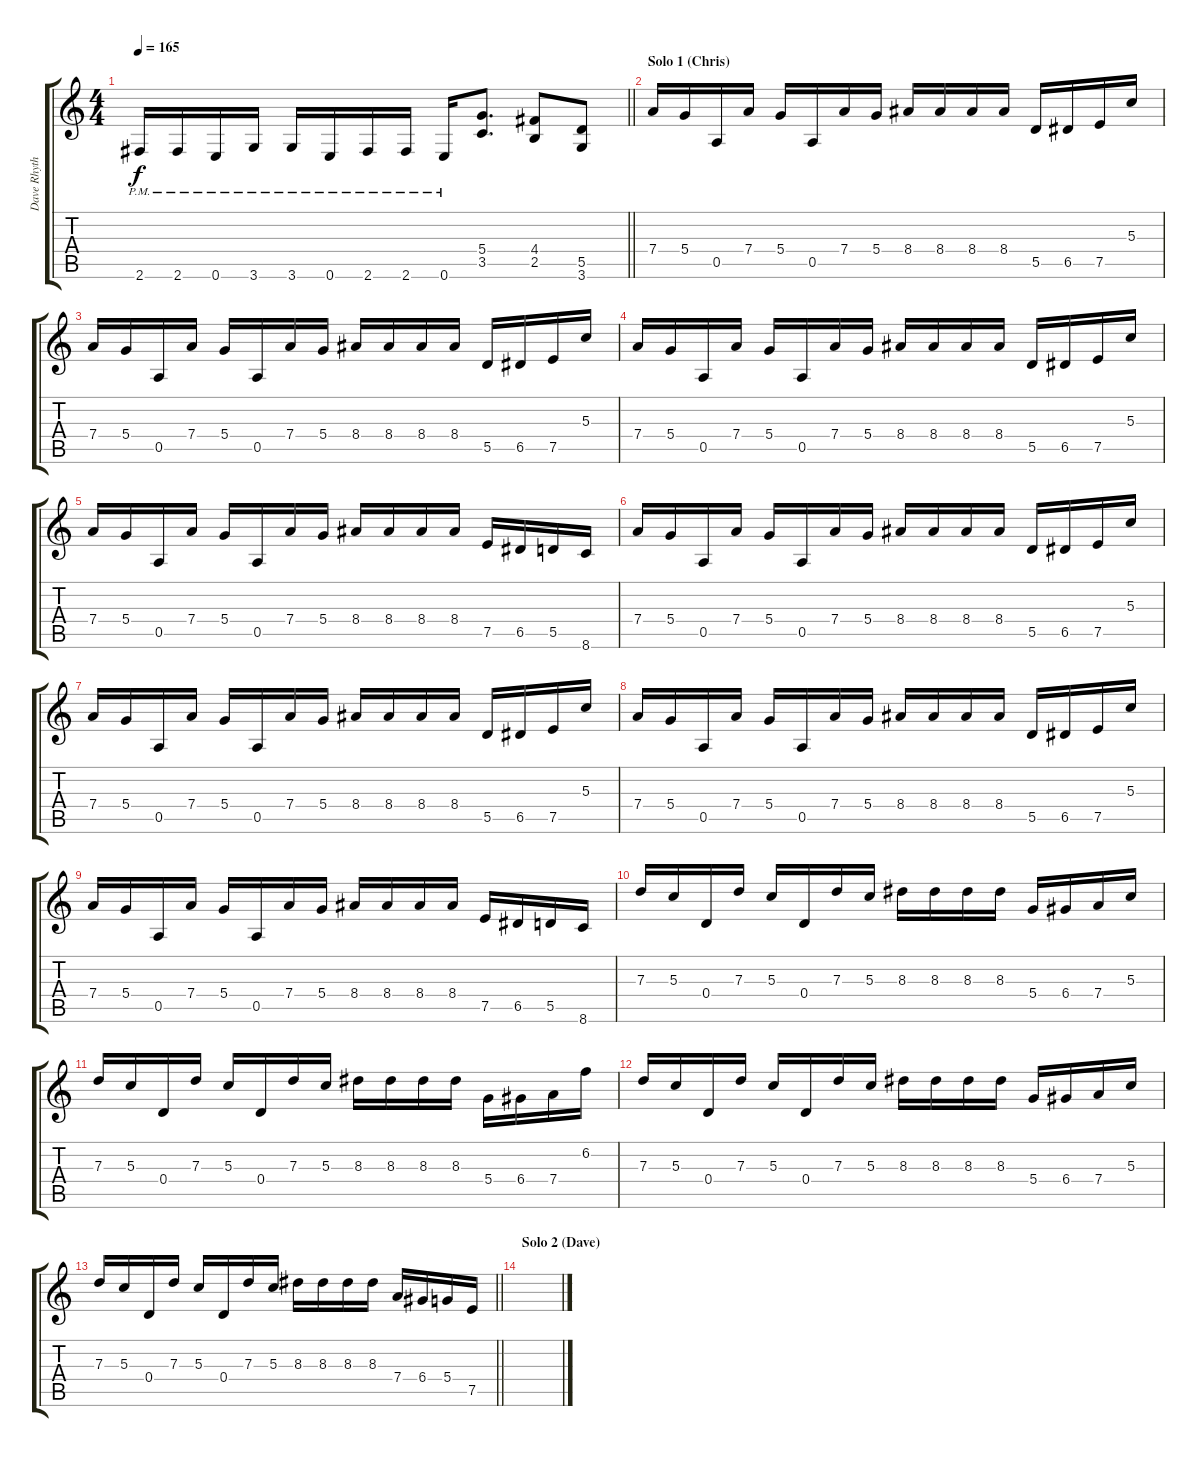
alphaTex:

\track ("Dave Rhythm" "Dave Rhyth") {instrument distortionguitar}
\staff {score tabs}
\tuning (E4 B3 G3 D3 A2 E2) {hide}
\ts (4 4)
\tempo 165
\clef g2
\barLineRight lightlight
\ks c
2.6{pm}.16{dy f} 2.6{pm}.16 0.6{pm}.16 3.6{pm}.16 3.6{pm}.16 0.6{pm}.16 2.6{pm}.16 2.6{pm}.16 0.6{pm}.16 (5.4 3.5).8{d} (4.4 2.5).8 (5.5 3.6).8 |
\section ("" "Solo 1 (Chris)")
7.4.16{volume 10} 5.4.16 0.5.16 7.4.16 5.4.16 0.5.16 7.4.16 5.4.16 8.4.16 8.4.16 8.4.16 8.4.16 5.5.16 6.5.16 7.5.16 5.3.16 |
7.4.16 5.4.16 0.5.16 7.4.16 5.4.16 0.5.16 7.4.16 5.4.16 8.4.16 8.4.16 8.4.16 8.4.16 5.5.16 6.5.16 7.5.16 5.3.16 |
7.4.16 5.4.16 0.5.16 7.4.16 5.4.16 0.5.16 7.4.16 5.4.16 8.4.16 8.4.16 8.4.16 8.4.16 5.5.16 6.5.16 7.5.16 5.3.16 |
7.4.16 5.4.16 0.5.16 7.4.16 5.4.16 0.5.16 7.4.16 5.4.16 8.4.16 8.4.16 8.4.16 8.4.16 7.5.16 6.5.16 5.5.16 8.6.16 |
7.4.16 5.4.16 0.5.16 7.4.16 5.4.16 0.5.16 7.4.16 5.4.16 8.4.16 8.4.16 8.4.16 8.4.16 5.5.16 6.5.16 7.5.16 5.3.16 |
7.4.16 5.4.16 0.5.16 7.4.16 5.4.16 0.5.16 7.4.16 5.4.16 8.4.16 8.4.16 8.4.16 8.4.16 5.5.16 6.5.16 7.5.16 5.3.16 |
7.4.16 5.4.16 0.5.16 7.4.16 5.4.16 0.5.16 7.4.16 5.4.16 8.4.16 8.4.16 8.4.16 8.4.16 5.5.16 6.5.16 7.5.16 5.3.16 |
7.4.16 5.4.16 0.5.16 7.4.16 5.4.16 0.5.16 7.4.16 5.4.16 8.4.16 8.4.16 8.4.16 8.4.16 7.5.16 6.5.16 5.5.16 8.6.16 |
7.3.16{volume 13} 5.3.16 0.4.16 7.3.16 5.3.16 0.4.16 7.3.16 5.3.16 8.3.16 8.3.16 8.3.16 8.3.16 5.4.16 6.4.16 7.4.16 5.3.16 |
7.3.16 5.3.16 0.4.16 7.3.16 5.3.16 0.4.16 7.3.16 5.3.16 8.3.16 8.3.16 8.3.16 8.3.16 5.4.16 6.4.16 7.4.16 6.2.16 |
7.3.16 5.3.16 0.4.16 7.3.16 5.3.16 0.4.16 7.3.16 5.3.16 8.3.16 8.3.16 8.3.16 8.3.16 5.4.16 6.4.16 7.4.16 5.3.16 |
\barLineRight lightlight
7.3.16 5.3.16 0.4.16 7.3.16 5.3.16 0.4.16 7.3.16 5.3.16 8.3.16 8.3.16 8.3.16 8.3.16 7.4.16 6.4.16 5.4.16 7.5.16 |
\section ("" "Solo 2 (Dave)")
